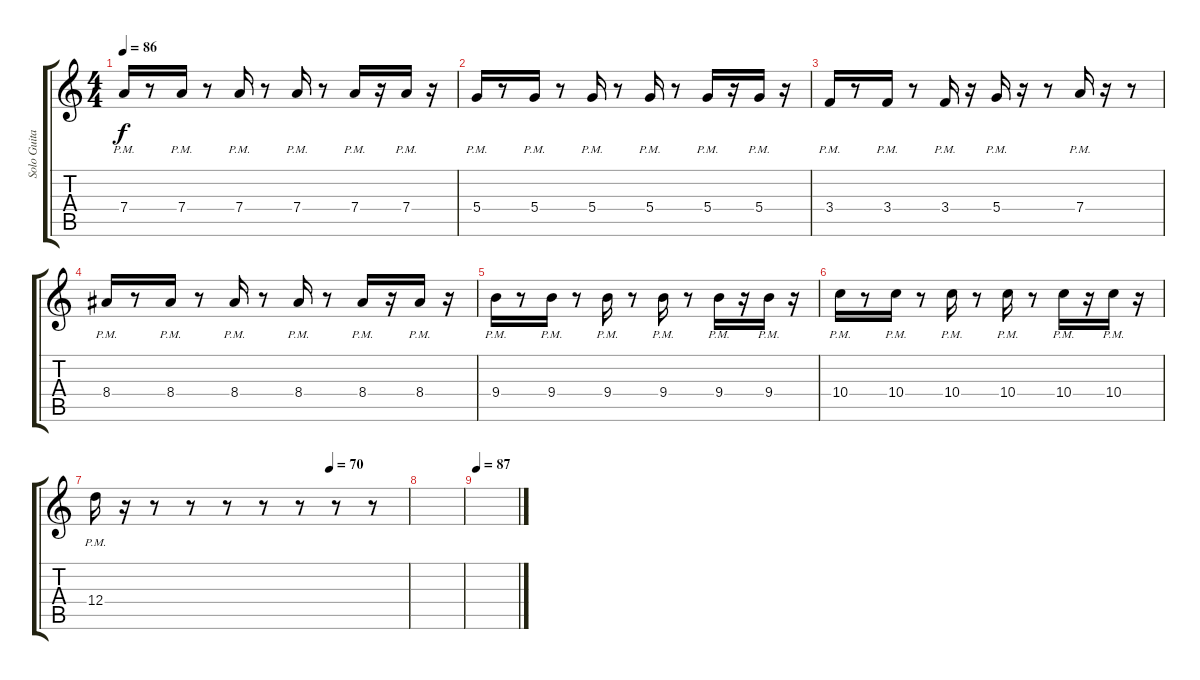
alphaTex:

\track ("Solo Guitar" "Solo Guita") {instrument electricguitarclean}
\staff {score tabs}
\tuning (E4 B3 G3 D3 A2 E2) {hide}
\ts (4 4)
\tempo 86
\clef g2
\ks c
7.4{pm}.16{dy f} r.8 7.4{pm}.16 r.8 7.4{pm}.16 r.8 7.4{pm}.16 r.8 7.4{pm}.16 r.16 7.4{pm}.16 r.16 |
5.4{pm}.16 r.8 5.4{pm}.16 r.8 5.4{pm}.16 r.8 5.4{pm}.16 r.8 5.4{pm}.16 r.16 5.4{pm}.16 r.16 |
3.4{pm}.16 r.8 3.4{pm}.16 r.8 3.4{pm}.16 r.16 5.4{pm}.16 r.16 r.8 7.4{pm}.16 r.16 r.8 |
8.4{pm}.16 r.8 8.4{pm}.16 r.8 8.4{pm}.16 r.8 8.4{pm}.16 r.8 8.4{pm}.16 r.16 8.4{pm}.16 r.16 |
9.4{pm}.16 r.8 9.4{pm}.16 r.8 9.4{pm}.16 r.8 9.4{pm}.16 r.8 9.4{pm}.16 r.16 9.4{pm}.16 r.16 |
10.4{pm}.16 r.8 10.4{pm}.16 r.8 10.4{pm}.16 r.8 10.4{pm}.16 r.8 10.4{pm}.16 r.16 10.4{pm}.16 r.16 |
\tempo (70 0.75)
12.4{pm}.16 r.16 r.8 r.8 r.8 r.8 r.8 r.8 r.8 |
|
\tempo 87
